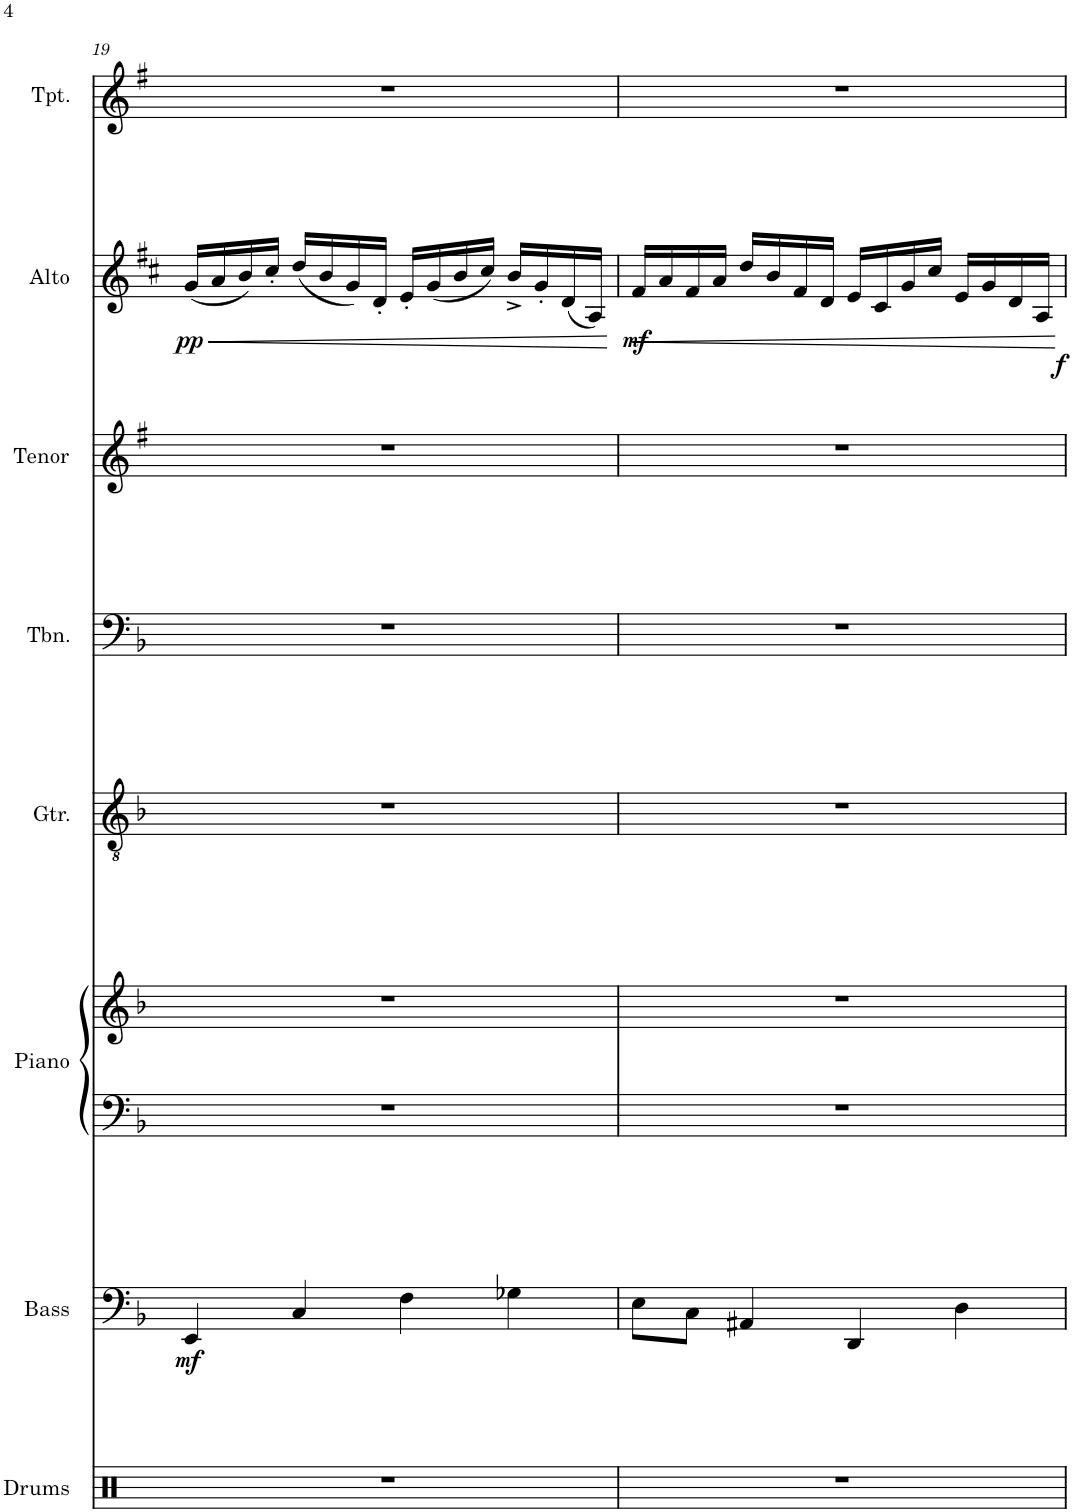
**kern	**kern	**dynam	**kern	**kern	**kern	**kern	**kern	**kern	**dynam	**kern
*part8	*part7	*part7	*part6	*part6	*part5	*part4	*part3	*part2	*part2	*part1
*staff9	*staff8	*staff8	*staff7	*staff6	*staff5	*staff4	*staff3	*staff2	*staff2	*staff1
*I"Drums	*I"Bass	*	*I"Piano	*	*I"Guitar	*I"Trombone	*I"Tenor Sax	*I"Alto Sax	*	*I"Trumpet
*I'Drums	*I'Bass	*	*I'Piano	*	*I'Gtr.	*I'Tbn.	*I'Tenor	*I'Alto	*	*I'Tpt.
!!LO:PB:g=z
*clefX	*clefF4	*	*clefF4	*clefG2	*clefGv2	*clefF4	*clefG2	*clefG2	*	*clefG2
*	*Trd7c12	*	*	*	*	*	*Trd8c14	*Trd5c9	*	*Trd1c2
*k[]	*k[b-]	*	*k[b-]	*k[b-]	*k[b-]	*k[b-]	*k[f#]	*k[f#c#]	*	*k[f#]
*M4/4	*M4/4	*	*M4/4	*M4/4	*M4/4	*M4/4	*M4/4	*M4/4	*	*M4/4
=19	=19	=19	=19	=19	=19	=19	=19	=19	=19	=19
!	!	!LO:DY:b	!	!	!	!	!	!	!LO:HP:b	!
!	!	!	!	!	!	!	!	!	!LO:DY:n=1:b	!
1r	4EE/	mf	1r	1r	1r	1r	1r	(16g/LL	< pp	1r
.	.	.	.	.	.	.	.	16a/)	.	.
.	.	.	.	.	.	.	.	16b/	.	.
.	.	.	.	.	.	.	.	16cc#'/JJ	.	.
.	4C/	.	.	.	.	.	.	(16dd/LL	.	.
.	.	.	.	.	.	.	.	16b/)	.	.
.	.	.	.	.	.	.	.	16g/	.	.
.	.	.	.	.	.	.	.	16d'/JJ	.	.
.	4F\	.	.	.	.	.	.	16e'/LL	.	.
.	.	.	.	.	.	.	.	(16g/	.	.
.	.	.	.	.	.	.	.	16b/)	.	.
.	.	.	.	.	.	.	.	16cc#/JJ	.	.
.	4G-X\	.	.	.	.	.	.	16b^/LL	.	.
.	.	.	.	.	.	.	.	16g'/	.	.
.	.	.	.	.	.	.	.	(16d/	.	.
.	.	.	.	.	.	.	.	16A/JJ)	.	.
.	.	.	.	.	.	.	.	.	[	.
=20	=20	=20	=20	=20	=20	=20	=20	=20	=20	=20
!	!	!	!	!	!	!	!	!	!LO:DY:b	!
1r	8E\L	.	1r	1r	1r	1r	1r	16f#/LL	mf	1r
!	!	!	!	!	!	!	!	!	!LO:HP:b	!
.	.	.	.	.	.	.	.	16a/	<	.
.	8C\J	.	.	.	.	.	.	16f#/	.	.
.	.	.	.	.	.	.	.	16a/JJ	.	.
.	4AA#X/	.	.	.	.	.	.	16dd/LL	.	.
.	.	.	.	.	.	.	.	16b/	.	.
.	.	.	.	.	.	.	.	16f#/	.	.
.	.	.	.	.	.	.	.	16d/JJ	.	.
.	4DD/	.	.	.	.	.	.	16e/LL	.	.
.	.	.	.	.	.	.	.	16c#/	.	.
.	.	.	.	.	.	.	.	16g/	.	.
.	.	.	.	.	.	.	.	16cc#/JJ	.	.
.	4D\	.	.	.	.	.	.	16e/LL	.	.
.	.	.	.	.	.	.	.	16g/	.	.
.	.	.	.	.	.	.	.	16d/	.	.
!	!	!	!	!	!	!	!	!	!LO:DY:b	!
.	.	.	.	.	.	.	.	16A/JJ	f	.
.	.	.	.	.	.	.	.	.	[	.
=	=	=	=	=	=	=	=	=	=	=
*-	*-	*-	*-	*-	*-	*-	*-	*-	*-	*-
